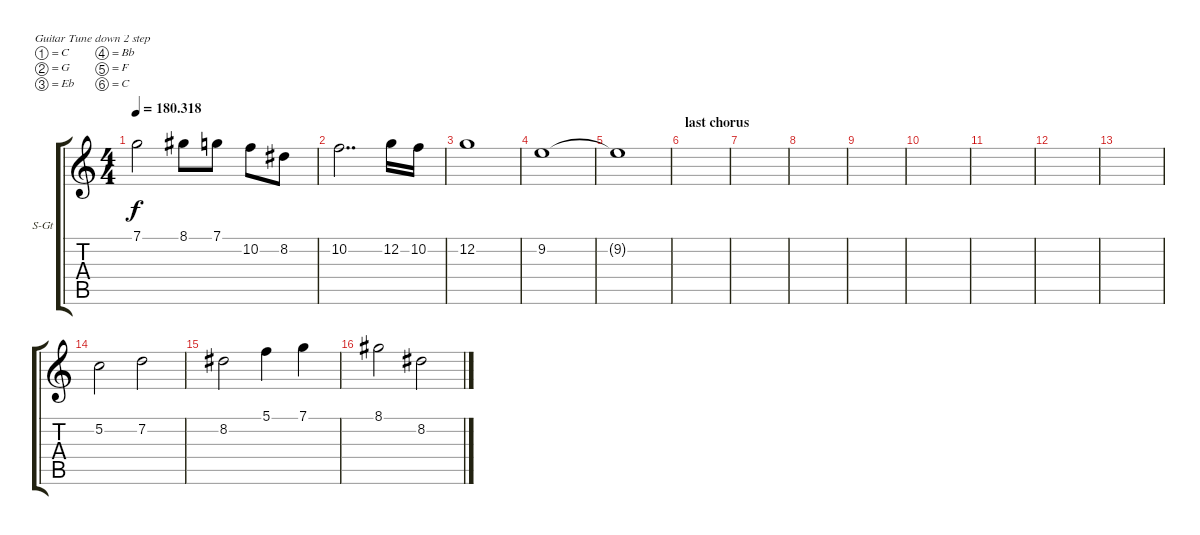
\bracketExtendMode groupsimilarinstruments
\firstSystemTrackNameOrientation horizontal
\otherSystemsTrackNameOrientation horizontal
\track ("Guitar 2" "S-Gt") {instrument acousticguitarsteel}
\staff {score tabs}
\tuning (C4 G3 Eb3 Bb2 F2 C2)
\ts (4 4)
\tempo
180.318
\accidentals auto
\clef g2
\ottava regular
\simile none
\ks c
7.1{t}.2{dy f} 8.1.8 7.1.8 10.2.8 8.2.8 |
10.2.2{dd} 12.2.16 10.2.16 |
12.2.1 |
9.2.1 |
9.2{t}.1 |
\section ("" "last chorus")
|
|
|
|
|
|
|
|
5.2.2 7.2.2 |
8.2.2 5.1.4 7.1.4 |
8.1.2 8.2.2
